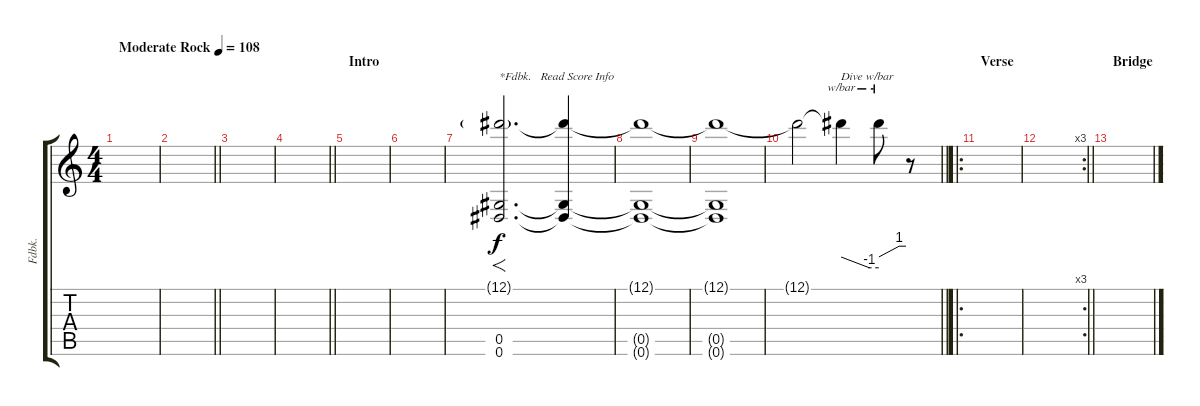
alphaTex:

\track ("Fdbk." "Fdbk.") {instrument distortionguitar}
\staff {score tabs}
\tuning (Eb4 Bb3 Gb3 Db3 Ab2 Eb2) {hide}
\ts (4 4)
\tempo (108 "Moderate Rock")
\clef g2
\ks c
|
\barLineRight lightlight
|
|
\barLineRight lightlight
|
\section ("" "Intro")
|
|
(12.1{g} 0.5 0.6).2{f d txt "*Fdbk.   Read Score Info"} (12.1{t} 0.5{t} 0.6{t}).4{dy f} |
(12.1{t} 0.5{t} 0.6{t}).1 |
(12.1{t} 0.5{t} 0.6{t}).1 |
\barLineRight lightlight
12.1{t}.2 12.1{t}.4{tbe (custom default 0 0 45 -4 60 -4) txt "Dive w/bar"} 12.1{t}.8{tbe (custom default 0 0 45 4 60 4)} r.8 |
\ro
\section ("" "Verse")
|
\rc 3
\barLineRight lightlight
|
\section ("" "Bridge")
